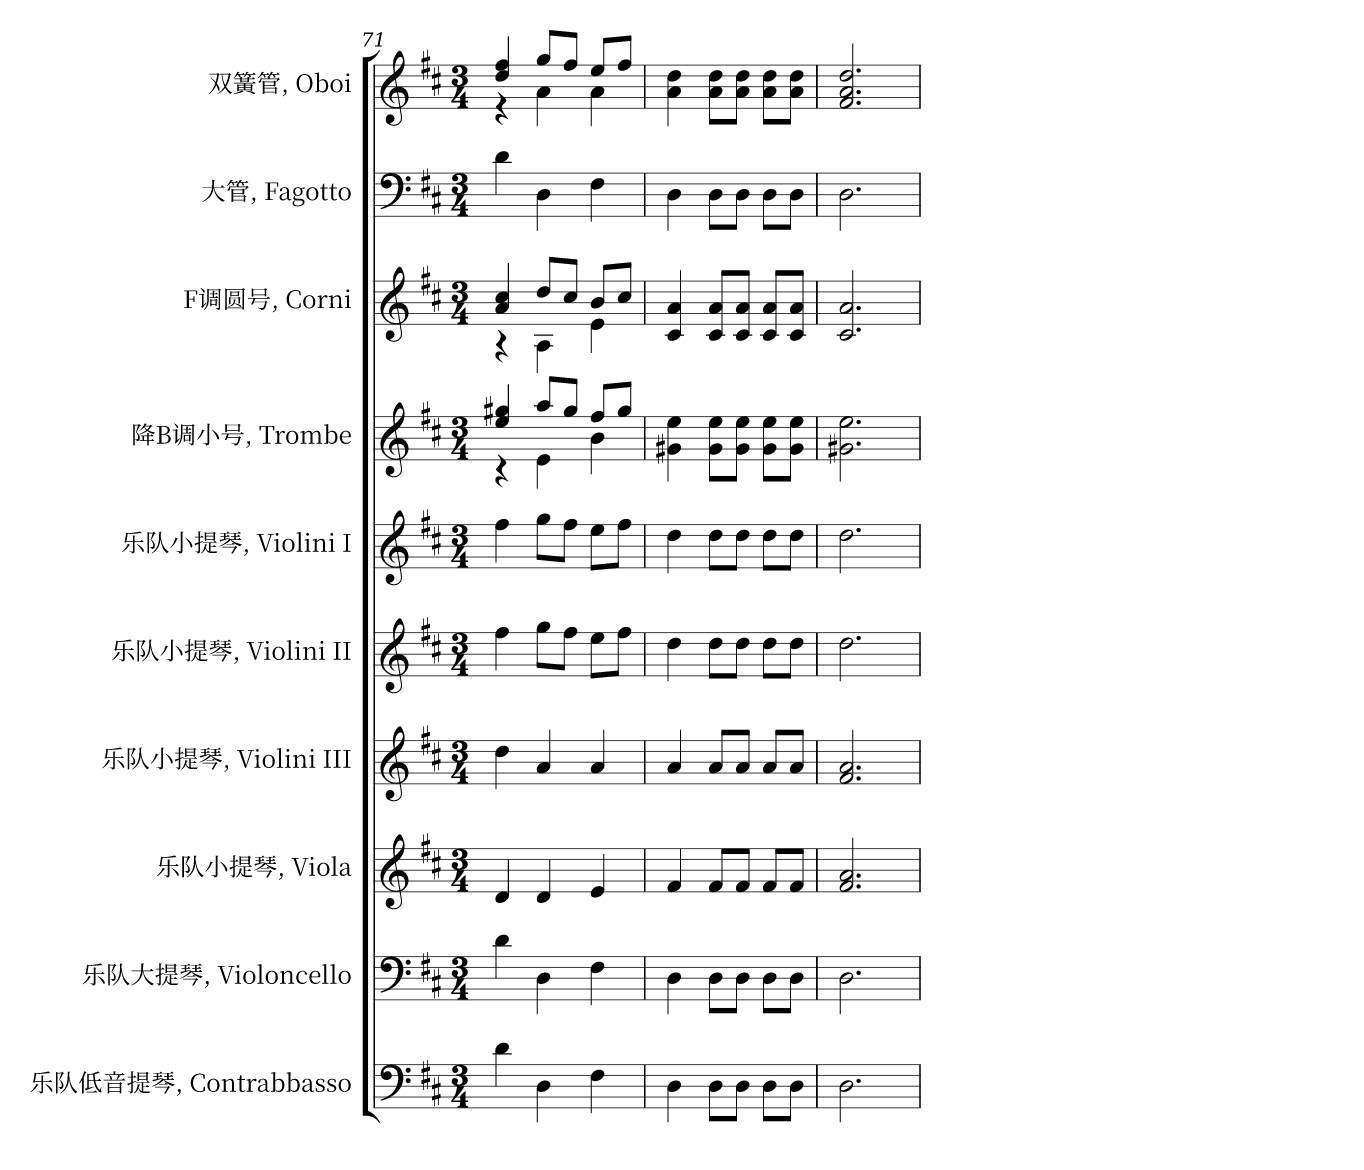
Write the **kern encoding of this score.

**kern	**kern	**kern	**kern	**kern	**kern	**kern	**kern	**kern	**kern
*part10	*part9	*part8	*part7	*part6	*part5	*part4	*part3	*part2	*part1
*staff10	*staff9	*staff8	*staff7	*staff6	*staff5	*staff4	*staff3	*staff2	*staff1
*I"乐队低音提琴, Contrabbasso	*I"乐队大提琴, Violoncello	*I"乐队小提琴, Viola	*I"乐队小提琴, Violini III	*I"乐队小提琴, Violini II	*I"乐队小提琴, Violini I	*I"降B调小号, Trombe	*I"F调圆号, Corni	*I"大管, Fagotto	*I"双簧管, Oboi
*I'Cbs.	*	*	*	*	*	*	*	*	*I'Ob.
*clefF4	*clefF4	*clefG2	*clefG2	*clefG2	*clefG2	*clefG2	*clefG2	*clefF4	*clefG2
*ITrd7c12	*	*	*	*	*	*ITrd1c2	*ITrd4c7	*	*
*k[f#c#]	*k[f#c#]	*k[f#c#]	*k[f#c#]	*k[f#c#]	*k[f#c#]	*k[]	*k[f#]	*k[f#c#]	*k[f#c#]
*M3/4	*M3/4	*M3/4	*M3/4	*M3/4	*M3/4	*M3/4	*M3/4	*M3/4	*M3/4
=71	=71	=71	=71	=71	=71	=71	=71	=71	=71
*	*	*	*	*	*	*^	*^	*	*^
4D\	4d\	4d/	4dd\	4ff#\	4ff#\	4dd/ 4ff#X/	4r	4d/ 4f#/	4r	4d\	4dd/ 4ff#/	4r
4DD\	4D\	4d/	4a/	8gg\L	8gg\L	8gg/L	4d\	8g/L	4D\	4D\	8gg/L	4a\
.	.	.	.	8ff#\J	8ff#\J	8ff#/J	.	8f#/J	.	.	8ff#/J	.
4FF#\	4F#\	4e/	4a/	8ee\L	8ee\L	8ee/L	4a\	8e/L	4A\	4F#\	8ee/L	4a\
.	.	.	.	8ff#\J	8ff#\J	8ff#/J	.	8f#/J	.	.	8ff#/J	.
*	*	*	*	*	*	*v	*v	*	*	*	*v	*v
*	*	*	*	*	*	*	*v	*v	*	*
=72	=72	=72	=72	=72	=72	=72	=72	=72	=72
4DD\	4D\	4f#/	4a/	4dd\	4dd\	4f#X\ 4dd\	4F#/ 4d/	4D\	4a\ 4dd\
8DD\L	8D\L	8f#/L	8a/L	8dd\L	8dd\L	8f#\ 8dd\L	8F#/ 8d/L	8D\L	8a\ 8dd\L
8DD\J	8D\J	8f#/J	8a/J	8dd\J	8dd\J	8f#\ 8dd\J	8F#/ 8d/J	8D\J	8a\ 8dd\J
8DD\L	8D\L	8f#/L	8a/L	8dd\L	8dd\L	8f#\ 8dd\L	8F#/ 8d/L	8D\L	8a\ 8dd\L
8DD\J	8D\J	8f#/J	8a/J	8dd\J	8dd\J	8f#\ 8dd\J	8F#/ 8d/J	8D\J	8a\ 8dd\J
=73	=73	=73	=73	=73	=73	=73	=73	=73	=73
2.DD\	2.D\	2.f#/ 2.a/	2.f#/ 2.a/	2.dd\	2.dd\	2.f#X\ 2.dd\	2.F#/ 2.d/	2.D\	2.f#/ 2.a/ 2.dd/
=	=	=	=	=	=	=	=	=	=
*-	*-	*-	*-	*-	*-	*-	*-	*-	*-
